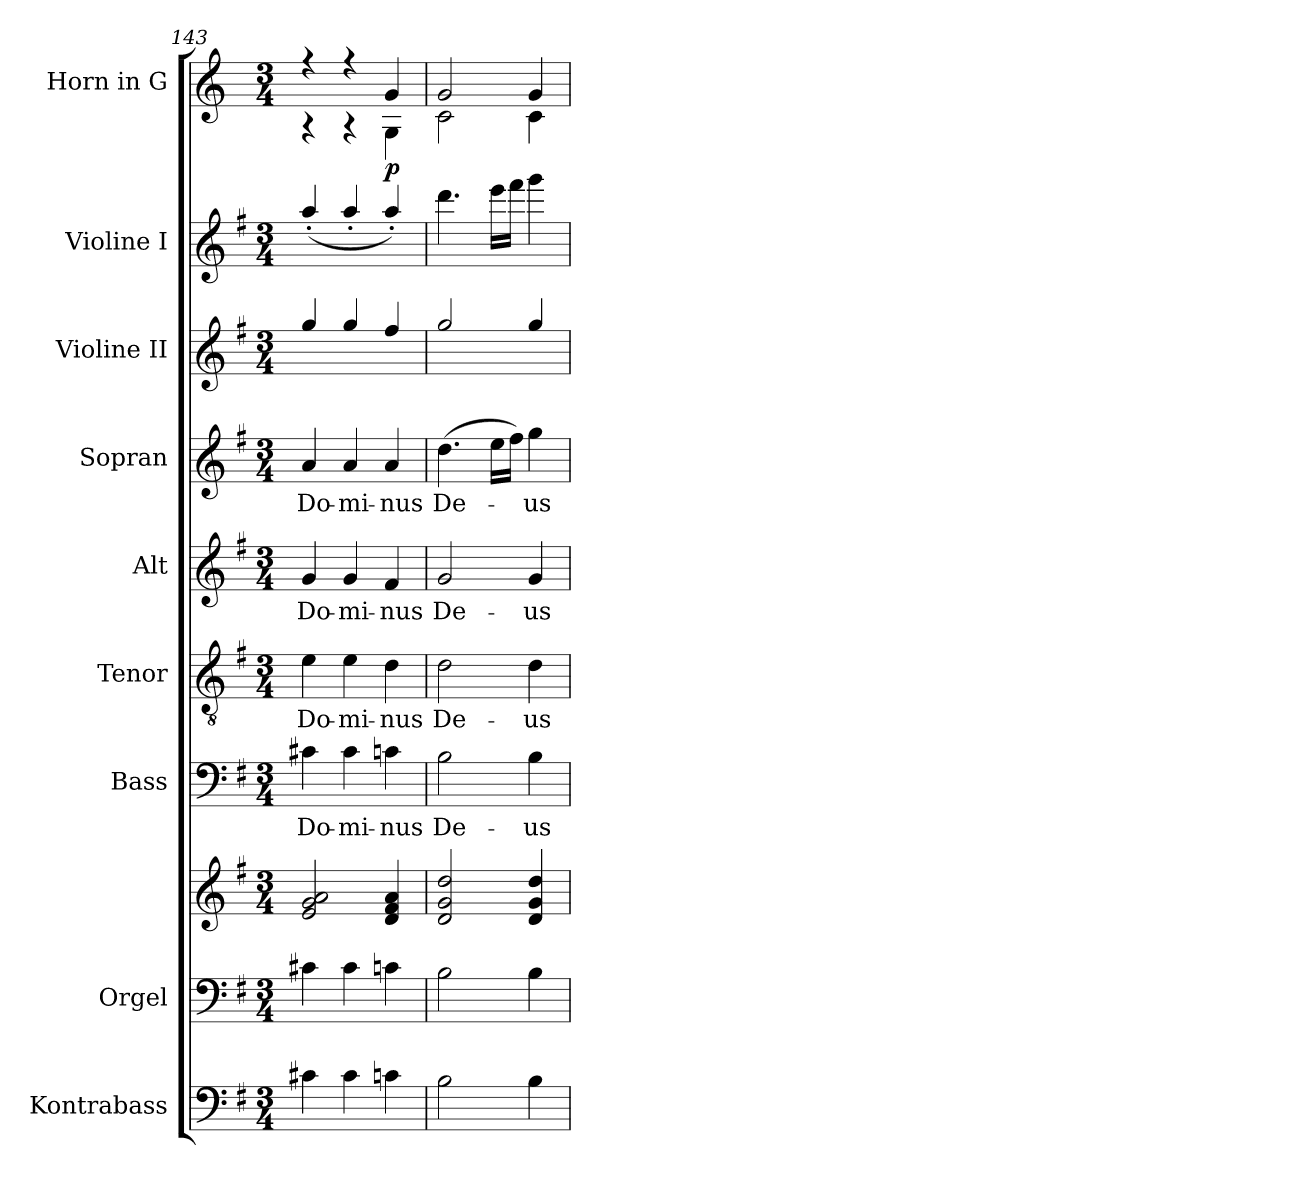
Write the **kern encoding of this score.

**kern	**kern	**kern	**kern	**text	**kern	**text	**kern	**text	**kern	**text	**kern	**kern	**kern	**dynam
*part9	*part8	*part8	*part7	*part7	*part6	*part6	*part5	*part5	*part4	*part4	*part3	*part2	*part1	*part1
*staff10	*staff9	*staff8	*staff7	*staff7	*staff6	*staff6	*staff5	*staff5	*staff4	*staff4	*staff3	*staff2	*staff1	*staff1
*I"Kontrabass	*I"Orgel	*	*I"Bass	*	*I"Tenor	*	*I"Alt	*	*I"Sopran	*	*I"Violine II	*I"Violine I	*I"Horn in G	*
*I'Kb.	*I'Org.	*	*I'B	*	*I'T	*	*I'A	*	*I'S	*	*I'Vl. II	*I'Vl. I	*I'Hrn.	*
*clefF4	*clefF4	*clefG2	*clefF4	*	*clefGv2	*	*clefG2	*	*clefG2	*	*clefG2	*clefG2	*clefG2	*
*ITrd7c12	*	*	*	*	*	*	*	*	*	*	*ITrd7c12	*ITrd7c12	*ITrd3c5	*
*k[f#]	*k[f#]	*k[f#]	*k[f#]	*	*k[f#]	*	*k[f#]	*	*k[f#]	*	*k[f#]	*k[f#]	*k[f#]	*
*G:	*G:	*G:	*G:	*	*G:	*	*G:	*	*G:	*	*G:	*G:	*G:	*
*M3/4	*M3/4	*M3/4	*M3/4	*	*M3/4	*	*M3/4	*	*M3/4	*	*M3/4	*M3/4	*M3/4	*
=143	=143	=143	=143	=143	=143	=143	=143	=143	=143	=143	=143	=143	=143	=143
!	!	!	!	!LO:LY:b	!	!LO:LY:b	!	!LO:LY:b	!	!LO:LY:b	!	!	!	!
*	*	*	*	*	*	*	*	*	*	*	*	*	*^	*
4C#X\	4c#X\	2e/ 2g/ 2a/	4c#X\	Do-	4e\	Do-	4g/	Do-	4a/	Do-	4g/	(<4a'</	4r	4r	.
!	!	!	!	!LO:LY:b	!	!LO:LY:b	!	!LO:LY:b	!	!LO:LY:b	!	!	!	!	!
4C#\	4c#\	.	4c#\	-mi-	4e\	-mi-	4g/	-mi-	4a/	-mi-	4g/	4a'</	4r	4r	.
!	!	!	!	!LO:LY:b	!	!LO:LY:b	!	!LO:LY:b	!	!LO:LY:b	!	!	!	!	!LO:DY:b
4Cn\	4cn\	4d/ 4f#/ 4a/	4cn\	-nus	4d\	-nus	4f#/	-nus	4a/	-nus	4f#/	4a'</)	4d/	4D\	p
!!LO:PB:g=z	!!
=144	=144	=144	=144	=144	=144	=144	=144	=144	=144	=144	=144	=144	=144	=144	=144
!	!	!	!	!LO:LY:b	!	!LO:LY:b	!	!LO:LY:b	!	!LO:LY:b	!	!	!	!	!
2BB\	2B\	2d/ 2g/ 2dd/	2B\	De-	2d\	De-	2g/	De-	(>4.dd\	De-	2g/	4.dd\	2d/	2G\	.
.	.	.	.	.	.	.	.	.	16ee\LL	.	.	16ee\LL	.	.	.
.	.	.	.	.	.	.	.	.	16ff#\JJ)	.	.	16ff#\JJ	.	.	.
!	!	!	!	!LO:LY:b	!	!LO:LY:b	!	!LO:LY:b	!	!LO:LY:b	!	!	!	!	!
4BB\	4B\	4d/ 4g/ 4dd/	4B\	-us	4d\	-us	4g/	-us	4gg\	-us	4g/	4gg\	4d/	4G\	.
*	*	*	*	*	*	*	*	*	*	*	*	*	*v	*v	*
=	=	=	=	=	=	=	=	=	=	=	=	=	=	=
*-	*-	*-	*-	*-	*-	*-	*-	*-	*-	*-	*-	*-	*-	*-
